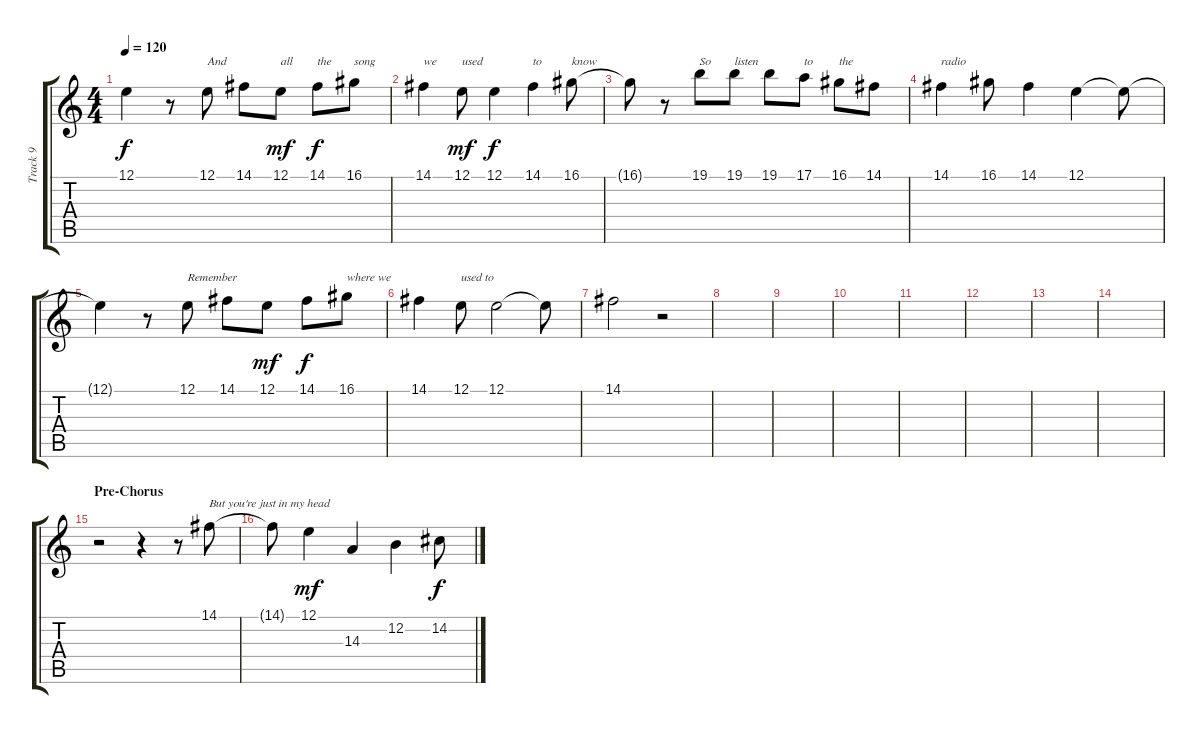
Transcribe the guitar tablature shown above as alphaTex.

\track ("Track 9" "Track 9") {instrument voiceoohs}
\staff {score tabs}
\tuning (E4 B3 G3 D3 A2 E2) {hide}
\ts (4 4)
\tempo 120
\clef g2
\ks c
12.1{t}.4{dy f} r.8 12.1.8{txt "And"} 14.1.8 12.1.8{txt "all" dy mf} 14.1.8{txt "the" dy f} 16.1.8{txt "song"} |
14.1.4{txt "we"} 12.1.8{txt "used" dy mf} 12.1.4{dy f} 14.1.4{txt "to"} 16.1.8{txt "know"} |
16.1{t}.8 r.8 19.1.8{txt "So"} 19.1.8{txt "listen"} 19.1.8 17.1.8{txt "to"} 16.1.8{txt "the"} 14.1.8 |
14.1.4{txt "radio"} 16.1.8 14.1.4 12.1.4 12.1{t}.8 |
12.1{t}.4 r.8 12.1.8{txt "Remember"} 14.1.8 12.1.8{dy mf} 14.1.8{dy f} 16.1.8{txt "where we"} |
14.1.4 12.1.8{txt "used to"} 12.1.2 12.1{t}.8 |
14.1.2 r.2 |
|
|
|
|
|
|
|
\section ("" "Pre-Chorus")
r.2 r.4 r.8 14.1.8{txt "But you're just in my head"} |
14.1{t}.8 12.1.4{dy mf} 14.3.4 12.2.4 14.2.8{dy f}
